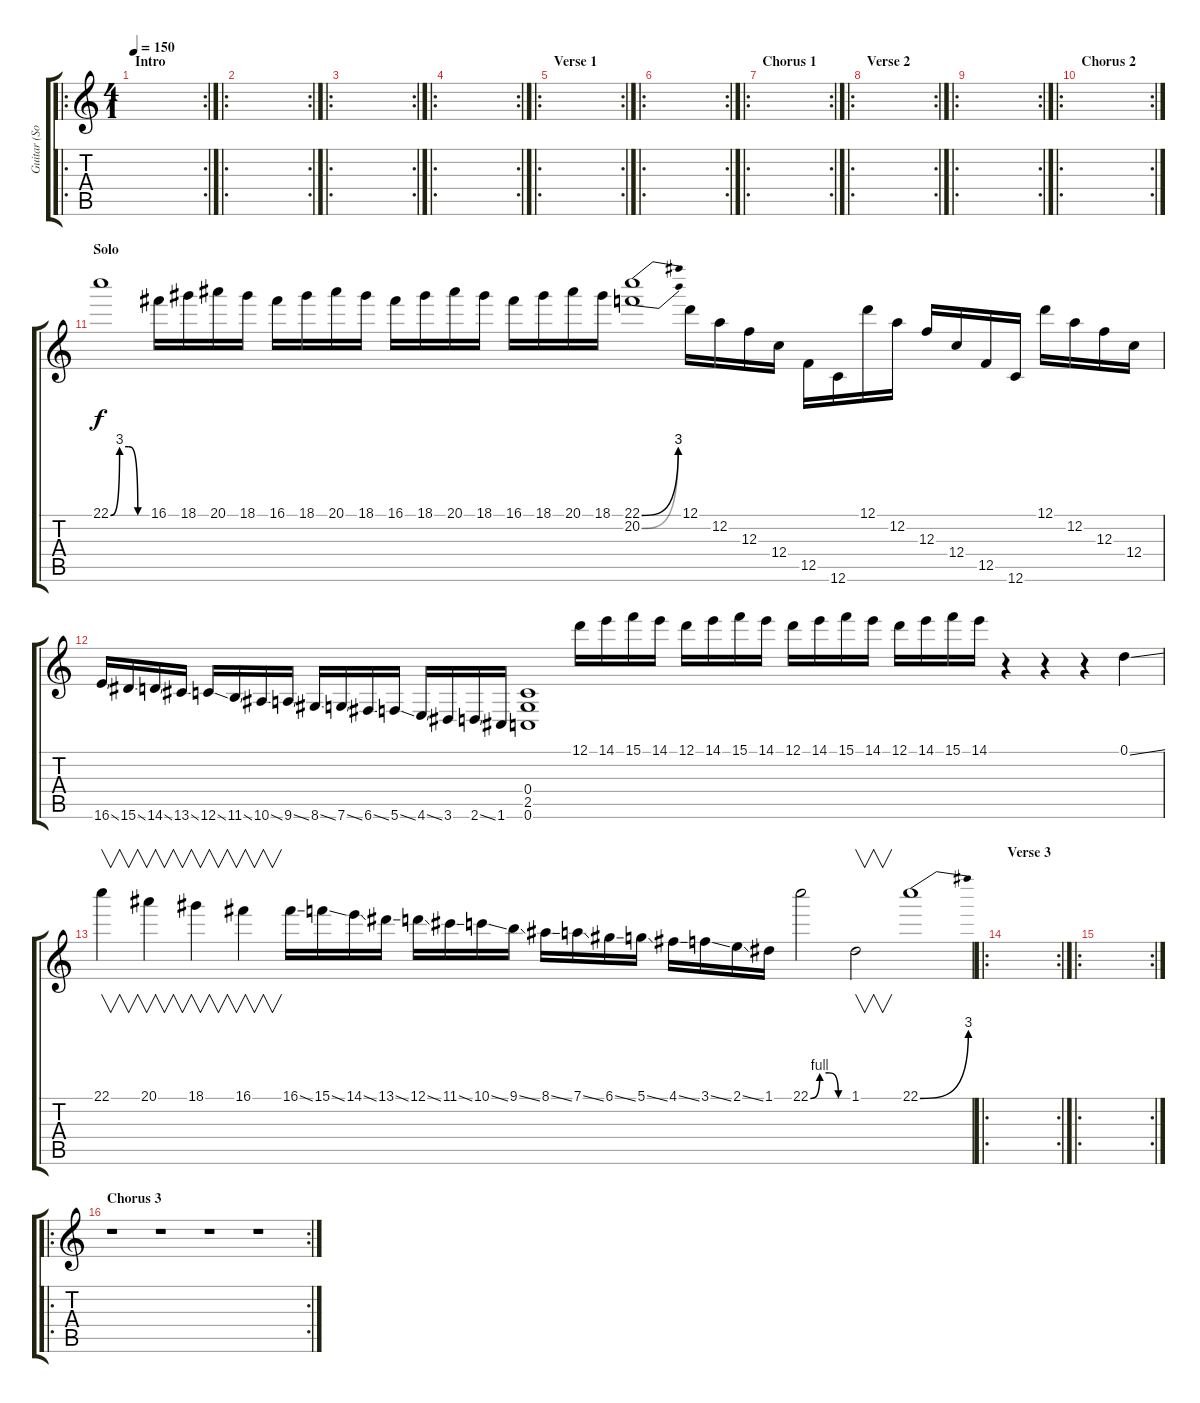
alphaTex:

\track ("Guitar (Solo)" "Guitar (So") {instrument distortionguitar}
\staff {score tabs}
\tuning (D4 A3 F3 C3 F2 C2) {hide}
\ro
\rc 2
\ts (4 1)
\section ("" "Intro")
\tempo 150
\clef g2
\ks c
|
\ro
\rc 2
|
\ro
\rc 2
|
\ro
\rc 2
|
\ro
\rc 2
\section ("" "Verse 1")
|
\ro
\rc 2
|
\ro
\rc 2
\section ("" "Chorus 1")
|
\ro
\rc 2
\section ("" "Verse 2")
|
\ro
\rc 2
|
\ro
\rc 2
\section ("" "Chorus 2")
|
\section ("" "Solo")
22.1{be (custom 0 0 15 12 30 12 45 0 60 0)}.1 16.1.16 18.1.16 20.1.16 18.1.16 16.1.16 18.1.16 20.1.16 18.1.16 16.1.16 18.1.16 20.1.16 18.1.16 16.1.16 18.1.16 20.1.16 18.1.16 (22.1{be (bend 0 0 60 12)} 20.2{be (bend 0 0 60 12)}).1 12.1.16 12.2.16 12.3.16 12.4.16 12.5.16 12.6.16 12.1.16 12.2.16 12.3.16 12.4.16 12.5.16 12.6.16 12.1.16 12.2.16 12.3.16 12.4.16 |
16.6{ss}.16 15.6{ss}.16 14.6{ss}.16 13.6{ss}.16 12.6{ss}.16 11.6{ss}.16 10.6{ss}.16 9.6{ss}.16 8.6{ss}.16 7.6{ss}.16 6.6{ss}.16 5.6{ss}.16 4.6{ss}.16 3.6.16 2.6{ss}.16 1.6.16 (0.4 2.5 0.6).1 12.1.16 14.1.16 15.1.16 14.1.16 12.1.16 14.1.16 15.1.16 14.1.16 12.1.16 14.1.16 15.1.16 14.1.16 12.1.16 14.1.16 15.1.16 14.1.16 r.4 r.4 r.4 0.1{ss}.4 |
22.1.4{v} 20.1.4{v} 18.1.4{v} 16.1.4{v} 16.1{ss}.16 15.1{ss}.16 14.1{ss}.16 13.1{ss}.16 12.1{ss}.16 11.1{ss}.16 10.1{ss}.16 9.1{ss}.16 8.1{ss}.16 7.1{ss}.16 6.1{ss}.16 5.1{ss}.16 4.1{ss}.16 3.1{ss}.16 2.1{ss}.16 1.1.16 22.1{be (custom 0 0 15 4 30 4 45 0 60 0)}.2 1.1.2{v} 22.1{be (bend 0 0 60 12)}.1 |
\ro
\rc 2
\section ("" "Verse 3")
|
\ro
\rc 2
|
\ro
\rc 2
\section ("" "Chorus 3")
r.1 r.1 r.1 r.1
